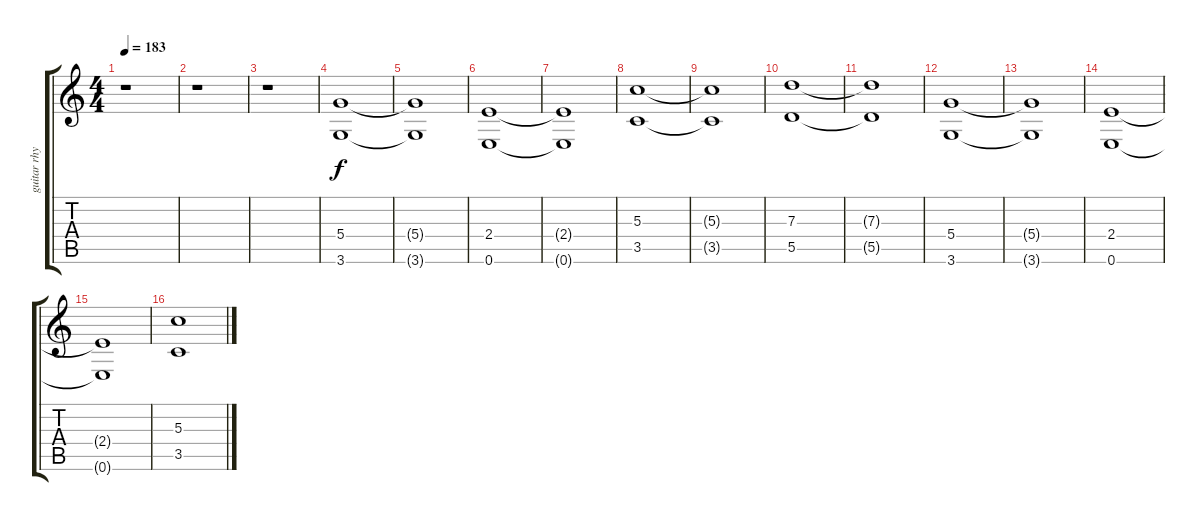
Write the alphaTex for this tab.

\track ("guitar rhythm right" "guitar rhy") {instrument distortionguitar}
\staff {score tabs}
\tuning (E4 B3 G3 D3 A2 E2) {hide}
\ts (4 4)
\tempo 183
\clef g2
\ks c
r.1{dy f} |
r.1 |
r.1 |
(5.4 3.6).1 |
(5.4{t} 3.6{t}).1 |
(2.4 0.6).1 |
(2.4{t} 0.6{t}).1 |
(5.3 3.5).1 |
(5.3{t} 3.5{t}).1 |
(7.3 5.5).1 |
(7.3{t} 5.5{t}).1 |
(5.4 3.6).1 |
(5.4{t} 3.6{t}).1 |
(2.4 0.6).1 |
(2.4{t} 0.6{t}).1 |
(5.3 3.5).1
